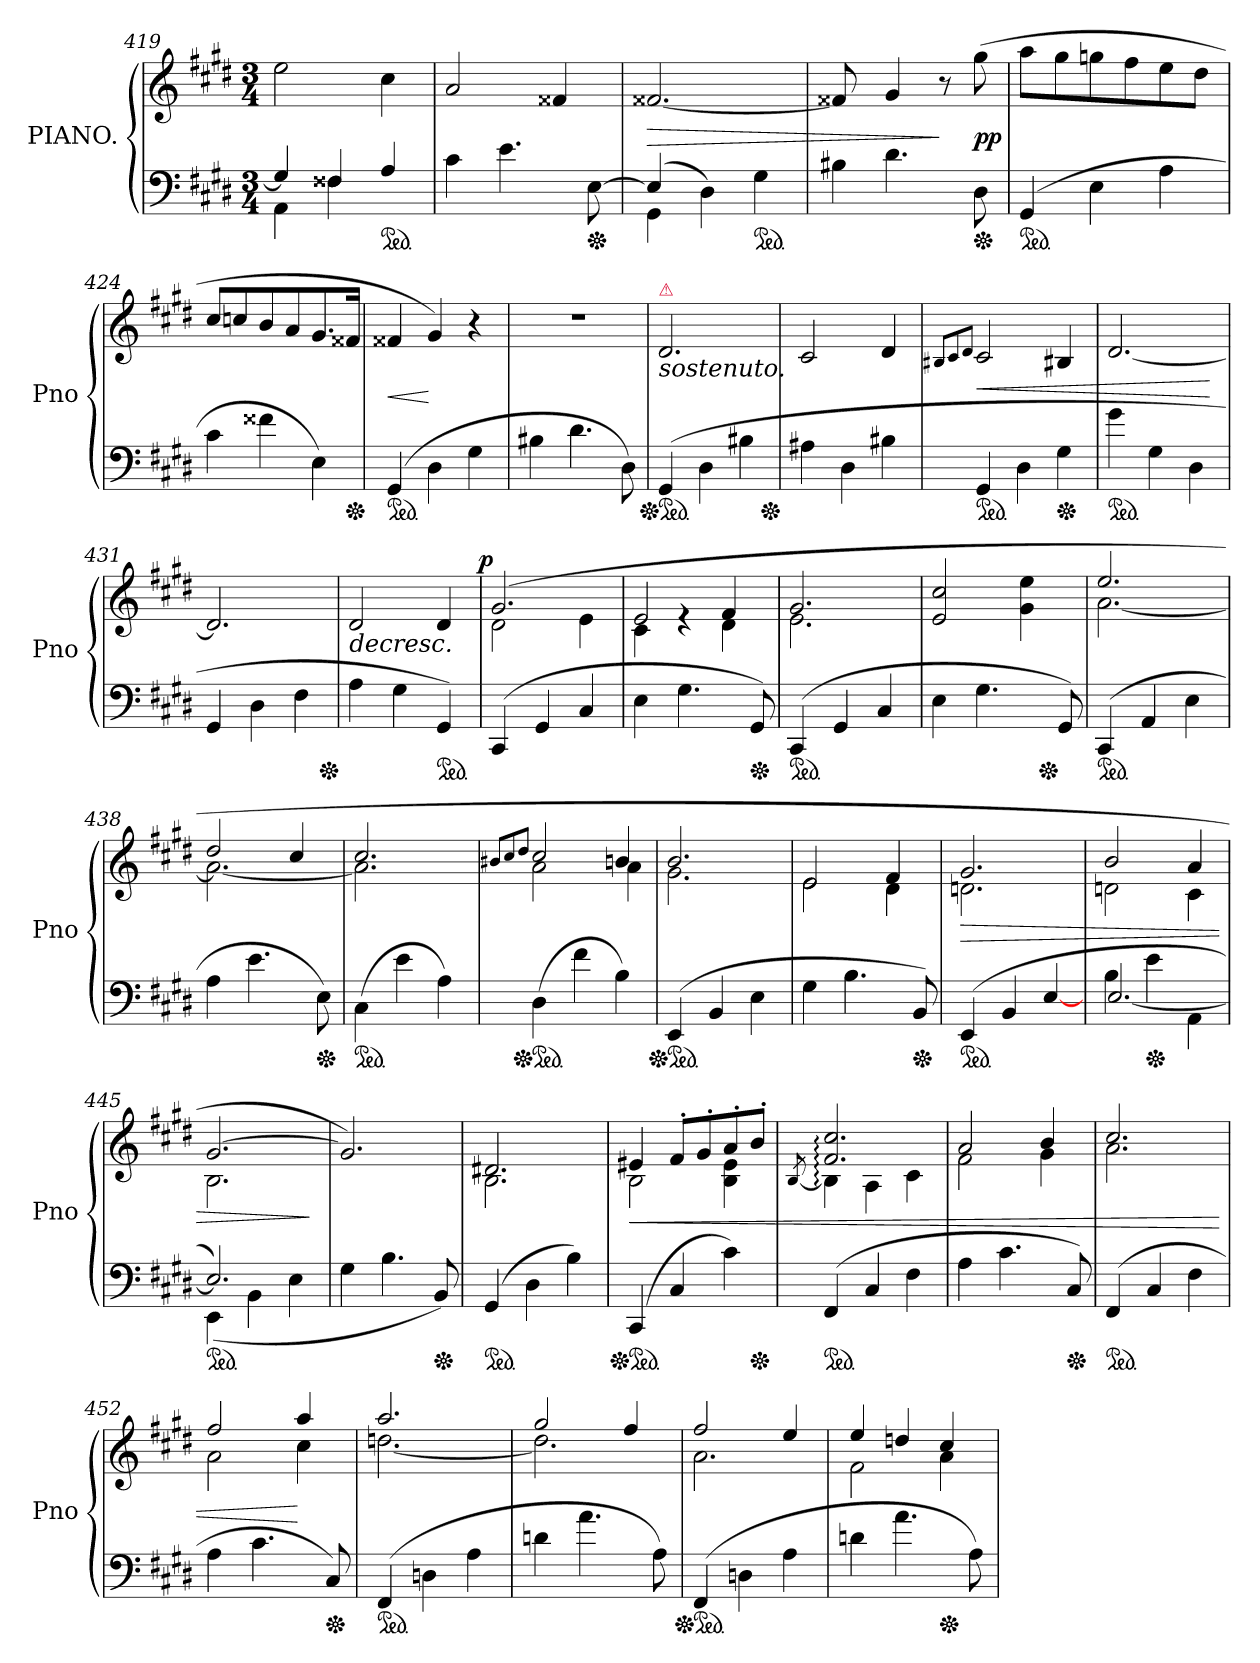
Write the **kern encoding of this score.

**kern	**kern	**dynam
*part1	*part1	*part1
*staff2	*staff1	*staff1/2
*I"PIANO.	*	*
*I'Pno	*	*
*clefF4	*clefG2	*
*k[f#c#g#d#]	*k[f#c#g#d#]	*
*M3/4	*M3/4	*
=419	=419	=419
*^	*	*
4G#/]	4AA	2ee	.
4F##X/	4F##X	.	.
*ped	*	*	*
4ryy	4A/	4cc#	.
*v	*v	*	*
=420	=420	=420
4c#	2a	.
4.e	.	.
.	4f##X	.
*Xped	*	*
[8E	.	.
=421	=421	=421
*^	*	*
(<4E]	4GG#	[2.f##X	>
4ryy	4D#)	.	.
*ped	*	*	*
4ryy	4G#	.	.
=422	=422	=422	=422
!	!	!LO:N:vis=8	!
*v	*v	*	*
4B#X	4f##X]	.
4.d#	4g#	.
.	8r	]
*Xped	*	*
8D#	(>8gg#	pp
=423	=423	=423
*ped	*	*
(>4GG#	8aaL	.
.	8gg#	.
4E	8ggn	.
.	8ff#	.
4A	8ee	.
.	8dd#J	.
=424	=424	=424
4c#	8cc#L	.
.	8ccn	.
4f##X	8b	.
.	8a	.
4E)	8.g#	.
*Xped	*	*
.	16f##XJk	.
=425	=425	=425
*ped	*	*
(>4GG#	4f##X	<
4D#	4g#)	[
4G#	4r	.
=426	=426	=426
4B#X	2.rdd	.
4.d#	.	.
8D#)	.	.
=427	=427	=427
!	!LO:TX:b:i:t=sostenuto.	!
!	!LO:TX:a:color=crimson:t=⚠	!
*Xped	*	*
*ped	*	*
(<4GG#	2.d#	.
4D#	.	.
4B#X	.	.
*Xped	*	*
=428	=428	=428
4A#X	2c#	.
4D#	.	.
4B#X	4d#	.
=429	=429	=429
.	8qqB#X/L	.
.	8qqc#/	.
.	8qqd#/J	.
*ped	*	*
4GG#	2c#	<
4D#\	.	.
*Xped	*	*
4G#	4B#X	.
=430	=430	=430
*ped	*	*
4g#	[2.d#	.
4G#	.	.
4D#	.	.
.	.	[
=431	=431	=431
4GG#	2.d#]	.
4D#	.	.
4F#	.	.
*Xped	*	*
=432	=432	=432
4A	2d#	>
4G#	.	.
*ped	*	*
4GG#)	4d#	.
=433	=433	=433
*	*^	*
!	!	!	!LO:DY:a:rj
(>4CC#	(2.g#	2d#	p
4GG#	.	.	.
4C#	.	4e	.
=434	=434	=434	=434
4E	2e	4c#	.
4.G#	.	4re	.
.	4f#	4d#	]
*Xped	*	*	*
8GG#)	.	.	.
=435	=435	=435	=435
*ped	*	*	*
(>4CC#	2.g#	2.e	.
4GG#	.	.	.
4C#	.	.	.
=436	=436	=436	=436
4E	2e 2cc#	2ryy	.
4.G#	.	.	.
.	4g# 4ee	16ryy	.
*Xped	*	*	*
.	.	8.ryy	.
8GG#)	.	.	.
=437	=437	=437	=437
*ped	*	*	*
(>4CC#	2.ee	[<2.a	.
4AA	.	.	.
4E\	.	.	.
=438	=438	=438	=438
4A	2dd#	2.a_	.
4.e	.	.	.
.	4cc#	.	.
*Xped	*	*	*
8E)	.	.	.
=439	=439	=439	=439
*ped	*	*	*
(>4C#\	2.cc#	2.a]	.
4e	.	.	.
4A)	.	.	.
=440	=440	=440	=440
.	8qqb#X/L	.	.
.	8qqcc#/	.	.
.	8qqdd#/J	.	.
*Xped	*	*	*
*ped	*	*	*
(>4D#	2cc#	2a	.
4f#	.	.	.
4B)	4bn	4a	.
=441	=441	=441	=441
*Xped	*	*	*
*ped	*	*	*
(>4EE	2.b	2.g#	.
4BB/	.	.	.
4E	.	.	.
=442	=442	=442	=442
4G#	2e	2e	.
4.B	.	.	.
.	4f#	4d#	.
*Xped	*	*	*
8BB)	.	.	.
=443	=443	=443	=443
*ped	*	*	*
(>4EE	2.g#	2.dn	>
4BB	.	.	.
[4E/	.	.	.
=444	=444	=444	=444
*^	*	*	*
4B\	[2.E/	2b	2dn	.
*Xped	*	*	*	*
4e\	.	.	.	.
4AA\	.	4a	4c#	.
=445	=445	=445	=445	=445
*ped	*	*	*	*
2.E])	(<4EE	[2.g#	2.B	.
.	4BB	.	.	.
.	4E	.	.	.
*v	*v	*	*	*
*	*v	*v	*
.	.	]
=446	=446	=446
4G#	2.g#])	.
4.B	.	.
*Xped	*	*
8BB)	.	.
=447	=447	=447
*	*^	*
*ped	*	*	*
(>4GG#	2.d#X	2.B\	.
4D#	.	.	.
4B)	.	.	.
=448	=448	=448	=448
*Xped	*	*	*
*ped	*	*	*
(>4CC#	4e#X	2B	<
4C#	8f#'>L	.	.
.	8g#'>	.	.
4c#)	8a'>	4B 4e#	.
*Xped	*	*	*
.	8b'>J	.	.
=449	=449	=449	=449
.	[8qB	.	.
*ped	*	*	*
(<4FF#	2.f#: 2.cc#:	4B:]	.
4C#	.	4A	.
4F#	.	4c#	.
=450	=450	=450	=450
4A	2a	2f#	.
4.c#	.	.	.
.	4b	4g#	.
*Xped	*	*	*
8C#)	.	.	.
=451	=451	=451	=451
*ped	*	*	*
(<4FF#	2.cc#	2.a	.
4C#	.	.	.
4F#	.	.	.
=452	=452	=452	=452
4A	2ff#	2a	.
4.c#	.	.	.
.	4aa	4cc#	[
*Xped	*	*	*
8C#)	.	.	.
=453	=453	=453	=453
*ped	*	*	*
(<4FF#	2.aa	[2.ddn	.
4Dn	.	.	.
4A	.	.	.
=454	=454	=454	=454
4dn	2gg#	2.dd]	.
4.a	.	.	.
.	4ff#	.	.
8A)	.	.	.
=455	=455	=455	=455
*Xped	*	*	*
*ped	*	*	*
(<4FF#/	2ff#	2.a	.
4Dn	.	.	.
4A	4ee	.	.
=456	=456	=456	=456
4dn	4ee	2f#	.
4.a	4ddn	.	.
*Xped	*	*	*
.	4cc#	4a	.
8A)	.	.	.
*	*v	*v	*
=	=	=
*-	*-	*-
